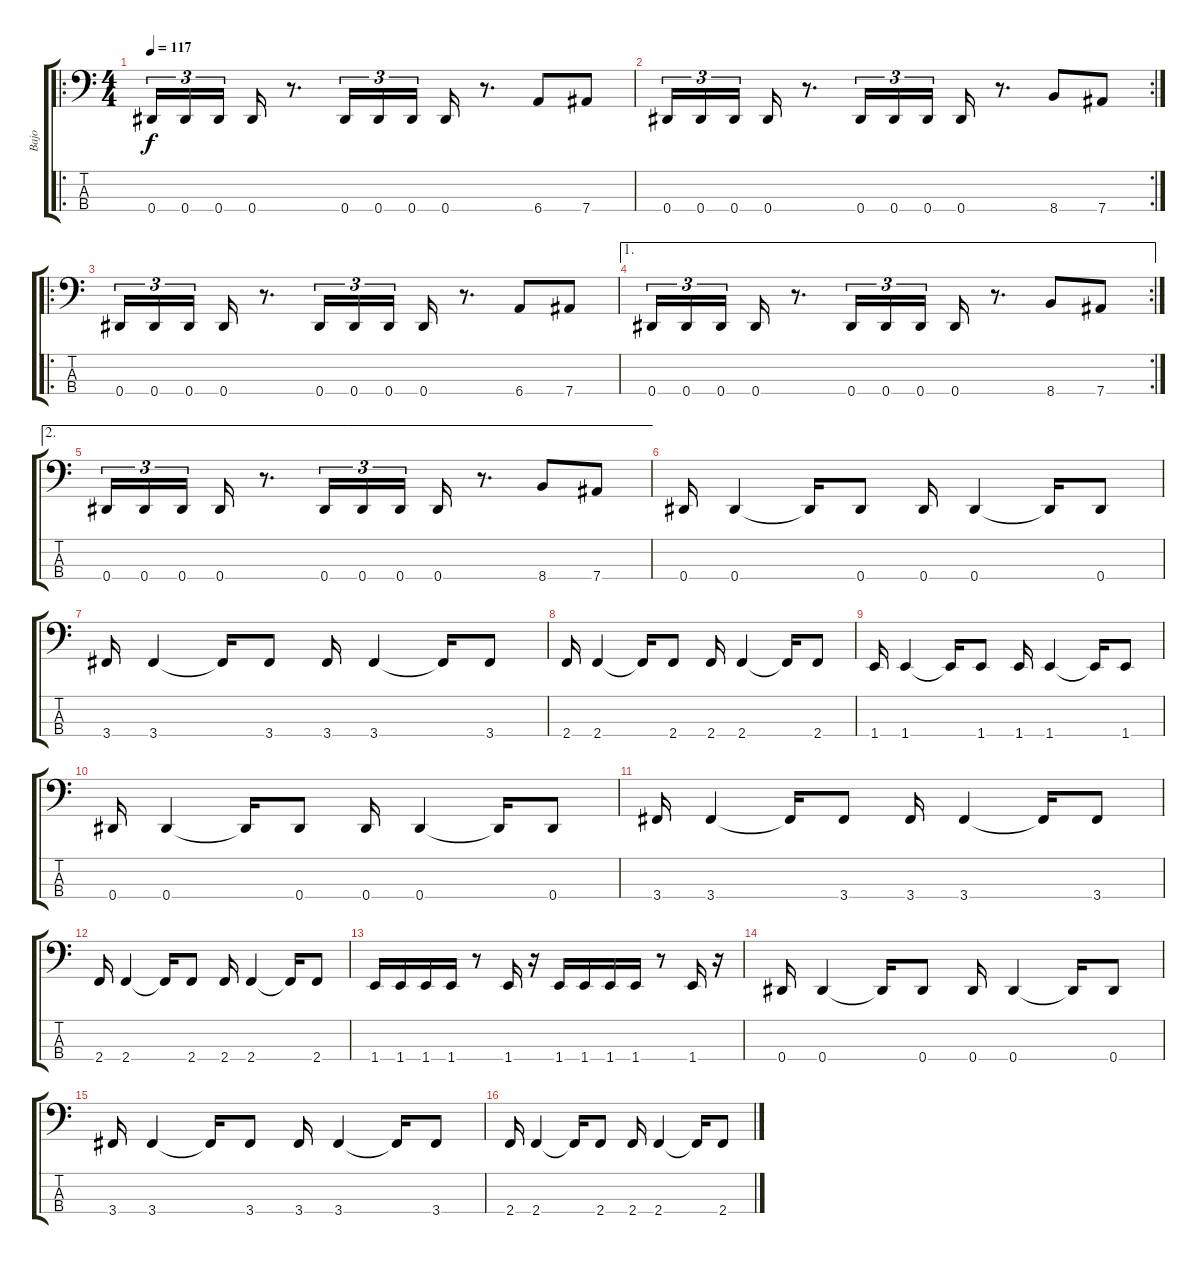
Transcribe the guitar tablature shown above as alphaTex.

\track ("Bajo" "Bajo") {instrument electricbassfinger}
\staff {score tabs}
\tuning (Gb2 Db2 Ab1 Eb1) {hide}
\ro
\ts (4 4)
\tempo 117
\clef f4
\ks c
0.4.16{tu (3 2) dy f instrument electricbassfinger} 0.4.16{tu (3 2)} 0.4.16{tu (3 2)} 0.4.16 r.8{d} 0.4.16{tu (3 2)} 0.4.16{tu (3 2)} 0.4.16{tu (3 2)} 0.4.16 r.8{d} 6.4.8 7.4.8 |
\rc 2
0.4.16{tu (3 2)} 0.4.16{tu (3 2)} 0.4.16{tu (3 2)} 0.4.16 r.8{d} 0.4.16{tu (3 2)} 0.4.16{tu (3 2)} 0.4.16{tu (3 2)} 0.4.16 r.8{d} 8.4.8 7.4.8 |
\ro
0.4.16{tu (3 2)} 0.4.16{tu (3 2)} 0.4.16{tu (3 2)} 0.4.16 r.8{d} 0.4.16{tu (3 2)} 0.4.16{tu (3 2)} 0.4.16{tu (3 2)} 0.4.16 r.8{d} 6.4.8 7.4.8 |
\ae 1
\rc 2
0.4.16{tu (3 2)} 0.4.16{tu (3 2)} 0.4.16{tu (3 2)} 0.4.16 r.8{d} 0.4.16{tu (3 2)} 0.4.16{tu (3 2)} 0.4.16{tu (3 2)} 0.4.16 r.8{d} 8.4.8 7.4.8 |
\ae 2
0.4.16{tu (3 2)} 0.4.16{tu (3 2)} 0.4.16{tu (3 2)} 0.4.16 r.8{d} 0.4.16{tu (3 2)} 0.4.16{tu (3 2)} 0.4.16{tu (3 2)} 0.4.16 r.8{d} 8.4.8 7.4.8 |
0.4.16 0.4.4 0.4{t}.16 0.4.8 0.4.16 0.4.4 0.4{t}.16 0.4.8 |
3.4.16 3.4.4 3.4{t}.16 3.4.8 3.4.16 3.4.4 3.4{t}.16 3.4.8 |
2.4.16 2.4.4 2.4{t}.16 2.4.8 2.4.16 2.4.4 2.4{t}.16 2.4.8 |
1.4.16 1.4.4 1.4{t}.16 1.4.8 1.4.16 1.4.4 1.4{t}.16 1.4.8 |
0.4.16 0.4.4 0.4{t}.16 0.4.8 0.4.16 0.4.4 0.4{t}.16 0.4.8 |
3.4.16 3.4.4 3.4{t}.16 3.4.8 3.4.16 3.4.4 3.4{t}.16 3.4.8 |
2.4.16 2.4.4 2.4{t}.16 2.4.8 2.4.16 2.4.4 2.4{t}.16 2.4.8 |
1.4.16 1.4.16 1.4.16 1.4.16 r.8 1.4.16 r.16 1.4.16 1.4.16 1.4.16 1.4.16 r.8 1.4.16 r.16 |
0.4.16 0.4.4 0.4{t}.16 0.4.8 0.4.16 0.4.4 0.4{t}.16 0.4.8 |
3.4.16 3.4.4 3.4{t}.16 3.4.8 3.4.16 3.4.4 3.4{t}.16 3.4.8 |
2.4.16 2.4.4 2.4{t}.16 2.4.8 2.4.16 2.4.4 2.4{t}.16 2.4.8
